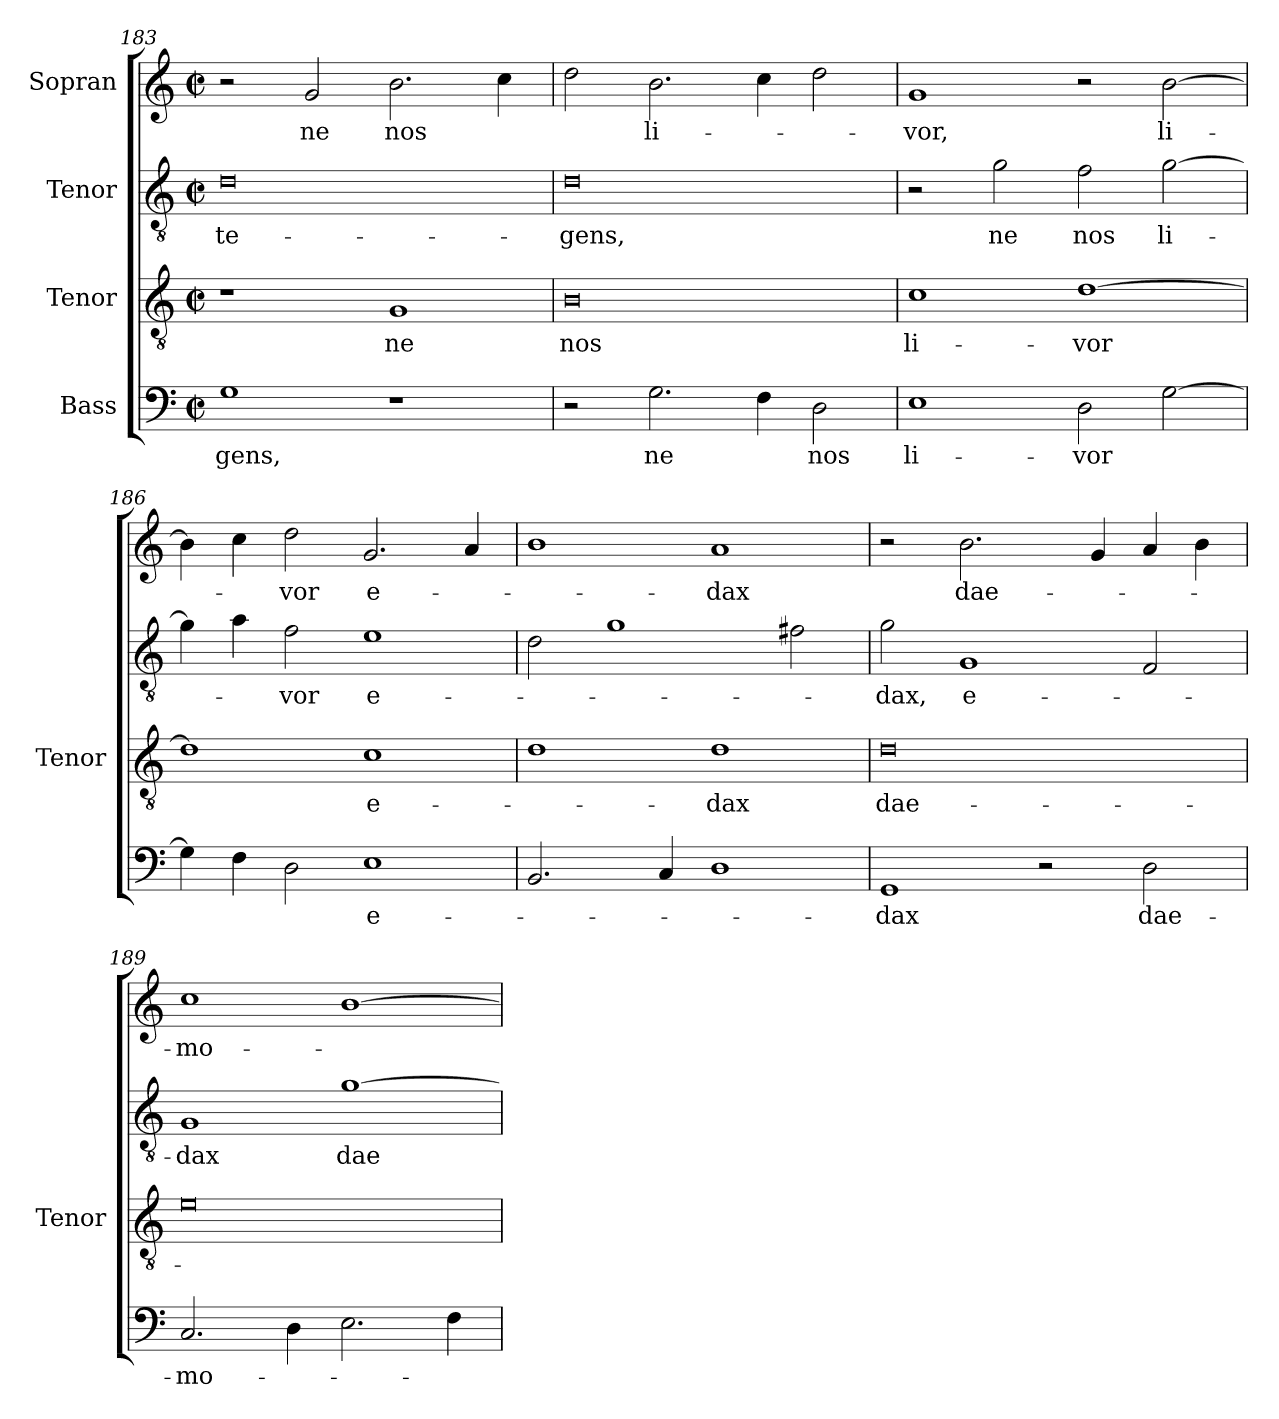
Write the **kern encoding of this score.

**kern	**text	**kern	**text	**kern	**text	**kern	**text
*part4	*part4	*part3	*part3	*part2	*part2	*part1	*part1
*staff4	*staff4	*staff3	*staff3	*staff2	*staff2	*staff1	*staff1
*I"Bass	*	*I"Tenor	*	*I"Tenor	*	*I"Sopran	*
*	*	*I'Tenor	*	*	*	*	*
*clefF4	*	*clefGv2	*	*clefGv2	*	*clefG2	*
*	*	*ITrd7c12	*	*ITrd7c12	*	*	*
*k[]	*	*k[]	*	*k[]	*	*k[]	*
*M2/2	*	*M2/2	*	*M2/2	*	*M2/2	*
*met(c|)	*	*met(c|)	*	*met(c|)	*	*met(c|)	*
=183	=183	=183	=183	=183	=183	=183	=183
!	!LO:LY:b:color=#000000	!	!	!	!	!	!
!	!	!	!	!	!LO:LY:b:color=#000000	!	!
1Gi	-gens,	1r	.	0Di	-te-	2r	.
!	!	!	!	!	!	!	!LO:LY:b:color=#000000
.	.	.	.	.	.	2gi/	ne
!	!	!	!LO:LY:b:color=#000000	!	!	!	!
!	!	!	!	!	!	!	!LO:LY:b:color=#000000
1r	.	1GGi	ne	.	.	2.bi\	nos
.	.	.	.	.	.	4cci\	.
=184	=184	=184	=184	=184	=184	=184	=184
!	!	!	!LO:LY:b:color=#000000	!	!	!	!
!	!	!	!	!	!LO:LY:b:color=#000000	!	!
2r	.	0BBi	nos	0Di	-gens,	2ddi\	.
!	!LO:LY:b:color=#000000	!	!	!	!	!	!
!	!	!	!	!	!	!	!LO:LY:b:color=#000000
2.Gi\	ne	.	.	.	.	2.bi\	li-
4Fi\	.	.	.	.	.	4cci\	.
!	!LO:LY:b:color=#000000	!	!	!	!	!	!
2Di\	nos	.	.	.	.	2ddi\	.
=185	=185	=185	=185	=185	=185	=185	=185
!	!LO:LY:b:color=#000000	!	!	!	!	!	!
!	!	!	!LO:LY:b:color=#000000	!	!	!	!
!	!	!	!	!	!	!	!LO:LY:b:color=#000000
1Ei	li-	1Ci	li-	2r	.	1gi	-vor,
!	!	!	!	!	!LO:LY:b:color=#000000	!	!
.	.	.	.	2Gi\	ne	.	.
!	!LO:LY:b:color=#000000	!	!	!	!	!	!
!	!	!	!LO:LY:b:color=#000000	!	!	!	!
!	!	!	!	!	!LO:LY:b:color=#000000	!	!
2Di\	-vor	[>1Di	-vor	2Fi\	nos	2r	.
!	!	!	!	!	!LO:LY:b:color=#000000	!	!
!	!	!	!	!	!	!	!LO:LY:b:color=#000000
[>2Gi\	.	.	.	[>2Gi\	li-	[>2bi\	li-
=186	=186	=186	=186	=186	=186	=186	=186
4Gi\]	.	1Di]	.	4Gi\]	.	4bi\]	.
4Fi\	.	.	.	4Ai\	.	4cci\	.
!	!	!	!	!	!LO:LY:b:color=#000000	!	!
!	!	!	!	!	!	!	!LO:LY:b:color=#000000
2Di\	.	.	.	2Fi\	-vor	2ddi\	-vor
!	!LO:LY:b:color=#000000	!	!	!	!	!	!
!	!	!	!LO:LY:b:color=#000000	!	!	!	!
!	!	!	!	!	!LO:LY:b:color=#000000	!	!
!	!	!	!	!	!	!	!LO:LY:b:color=#000000
1Ei	e-	1Ci	e-	1Ei	e-	2.gi/	e-
.	.	.	.	.	.	4ai/	.
=187	=187	=187	=187	=187	=187	=187	=187
2.BBi/	.	1Di	.	2Di\	.	1bi	.
.	.	.	.	1Gi	.	.	.
4Ci/	.	.	.	.	.	.	.
!	!	!	!LO:LY:b:color=#000000	!	!	!	!
!	!	!	!	!	!	!	!LO:LY:b:color=#000000
1Di	.	1Di	-dax	.	.	1ai	-dax
.	.	.	.	2F#Xi\	.	.	.
=188	=188	=188	=188	=188	=188	=188	=188
!	!LO:LY:b:color=#000000	!	!	!	!	!	!
!	!	!	!LO:LY:b:color=#000000	!	!	!	!
!	!	!	!	!	!LO:LY:b:color=#000000	!	!
1GGi	-dax	0Di	dae-	2Gi\	-dax,	2r	.
!	!	!	!	!	!LO:LY:b:color=#000000	!	!
!	!	!	!	!	!	!	!LO:LY:b:color=#000000
.	.	.	.	1GGi	e-	2.bi\	dae-
2r	.	.	.	.	.	.	.
.	.	.	.	.	.	4gi/	.
!	!LO:LY:b:color=#000000	!	!	!	!	!	!
2Di\	dae-	.	.	2FFi/	.	4ai/	.
.	.	.	.	.	.	4bi\	.
!!LO:PB:g=z
=189	=189	=189	=189	=189	=189	=189	=189
!	!LO:LY:b:color=#000000	!	!	!	!	!	!
!	!	!	!	!	!LO:LY:b:color=#000000	!	!
!	!	!	!	!	!	!	!LO:LY:b:color=#000000
2.Ci/	-mo-	0Ei	.	1GGi	-dax	1cci	-mo-
4Di\	.	.	.	.	.	.	.
!	!	!	!	!	!LO:LY:b:color=#000000	!	!
2.Ei\	.	.	.	[>1Gi	dae-	[>1bi	.
4Fi\	.	.	.	.	.	.	.
=	=	=	=	=	=	=	=
*-	*-	*-	*-	*-	*-	*-	*-
